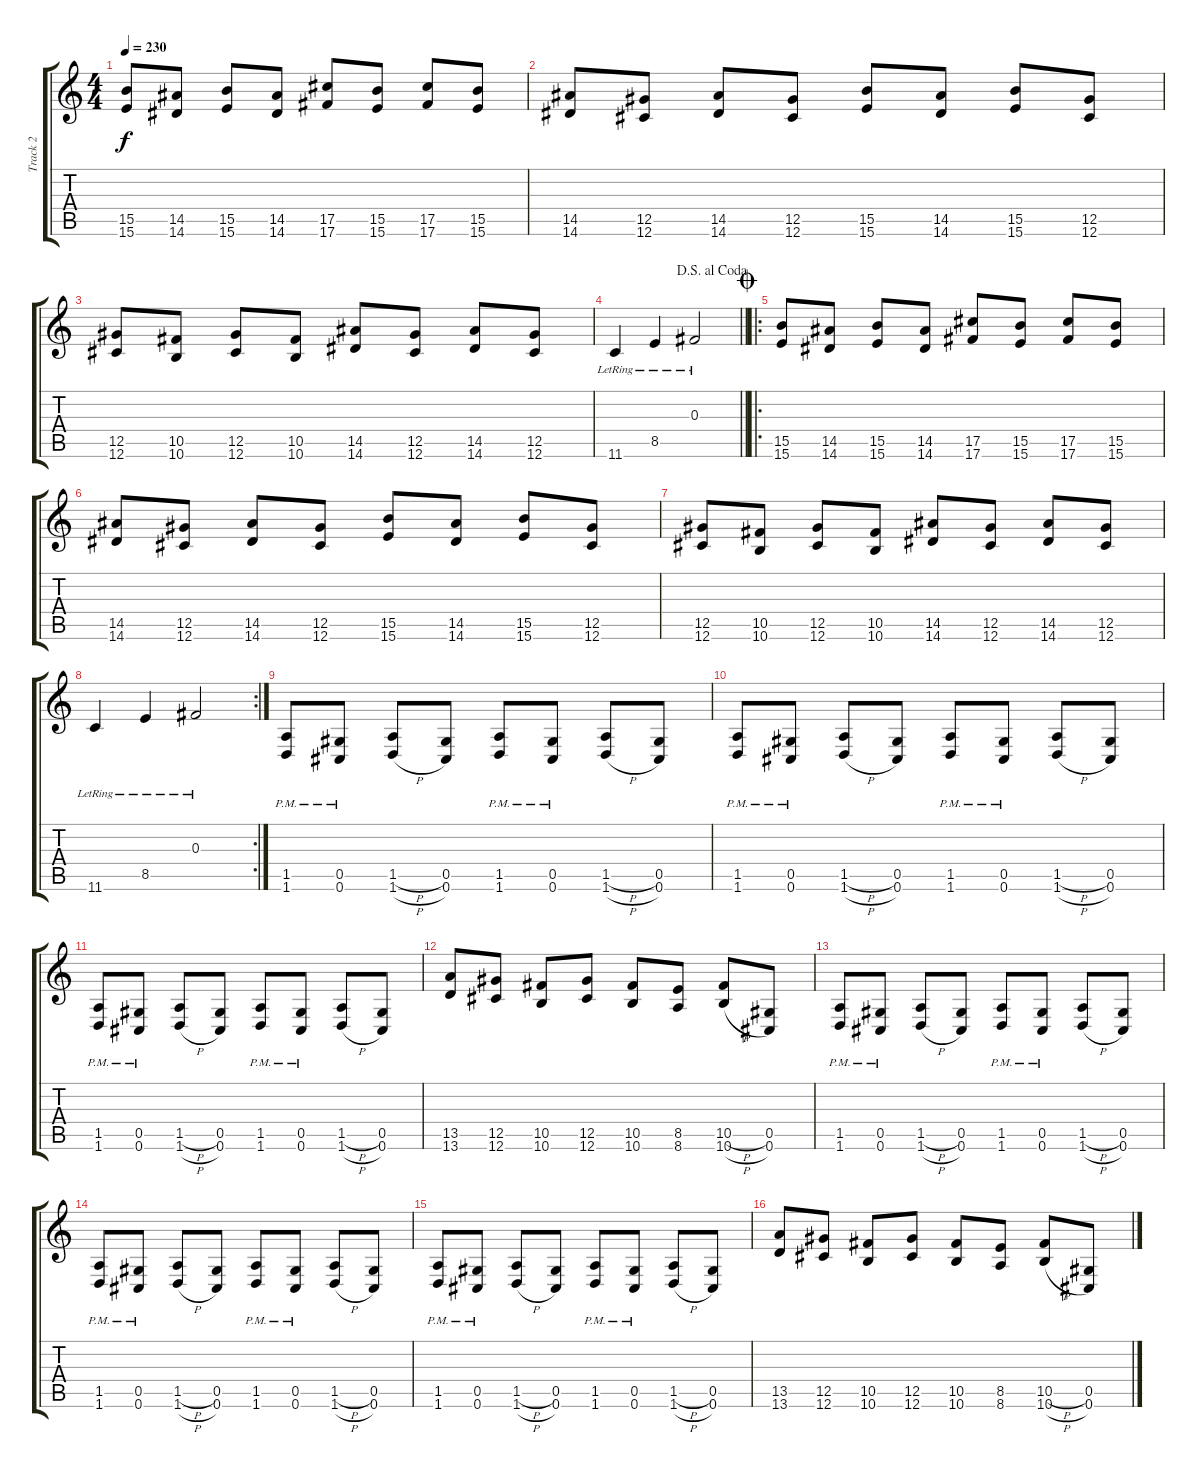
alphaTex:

\track ("Track 2" "Track 2") {instrument distortionguitar}
\staff {score tabs}
\tuning (Eb4 Bb3 Gb3 Db3 Ab2 Db2) {hide}
\ts (4 4)
\tempo 230
\clef g2
\ks c
(15.5 15.6).8{dy f} (14.5 14.6).8 (15.5 15.6).8 (14.5 14.6).8 (17.5 17.6).8 (15.5 15.6).8 (17.5 17.6).8 (15.5 15.6).8 |
(14.5 14.6).8 (12.5 12.6).8 (14.5 14.6).8 (12.5 12.6).8 (15.5 15.6).8 (14.5 14.6).8 (15.5 15.6).8 (12.5 12.6).8 |
(12.5 12.6).8 (10.5 10.6).8 (12.5 12.6).8 (10.5 10.6).8 (14.5 14.6).8 (12.5 12.6).8 (14.5 14.6).8 (12.5 12.6).8 |
\jump dalsegnoalcoda
\barLineRight lightlight
11.6{lr}.4 8.5{lr}.4 0.3{lr}.2 |
\ro
\jump coda
(15.5 15.6).8 (14.5 14.6).8 (15.5 15.6).8 (14.5 14.6).8 (17.5 17.6).8 (15.5 15.6).8 (17.5 17.6).8 (15.5 15.6).8 |
(14.5 14.6).8 (12.5 12.6).8 (14.5 14.6).8 (12.5 12.6).8 (15.5 15.6).8 (14.5 14.6).8 (15.5 15.6).8 (12.5 12.6).8 |
(12.5 12.6).8 (10.5 10.6).8 (12.5 12.6).8 (10.5 10.6).8 (14.5 14.6).8 (12.5 12.6).8 (14.5 14.6).8 (12.5 12.6).8 |
\rc 2
11.6{lr}.4 8.5{lr}.4 0.3{lr}.2 |
(1.5{pm} 1.6{pm}).8 (0.5{pm} 0.6{pm}).8 (1.5{h} 1.6{h}).8 (0.5 0.6).8 (1.5{pm} 1.6{pm}).8 (0.5{pm} 0.6{pm}).8 (1.5{h} 1.6{h}).8 (0.5 0.6).8 |
(1.5{pm} 1.6{pm}).8 (0.5{pm} 0.6{pm}).8 (1.5{h} 1.6{h}).8 (0.5 0.6).8 (1.5{pm} 1.6{pm}).8 (0.5{pm} 0.6{pm}).8 (1.5{h} 1.6{h}).8 (0.5 0.6).8 |
(1.5{pm} 1.6{pm}).8 (0.5{pm} 0.6{pm}).8 (1.5{h} 1.6{h}).8 (0.5 0.6).8 (1.5{pm} 1.6{pm}).8 (0.5{pm} 0.6{pm}).8 (1.5{h} 1.6{h}).8 (0.5 0.6).8 |
(13.5 13.6).8 (12.5 12.6).8 (10.5 10.6).8 (12.5 12.6).8 (10.5 10.6).8 (8.5 8.6).8 (10.5{h} 10.6{h}).8 (0.5 0.6).8 |
(1.5{pm} 1.6{pm}).8 (0.5{pm} 0.6{pm}).8 (1.5{h} 1.6{h}).8 (0.5 0.6).8 (1.5{pm} 1.6{pm}).8 (0.5{pm} 0.6{pm}).8 (1.5{h} 1.6{h}).8 (0.5 0.6).8 |
(1.5{pm} 1.6{pm}).8 (0.5{pm} 0.6{pm}).8 (1.5{h} 1.6{h}).8 (0.5 0.6).8 (1.5{pm} 1.6{pm}).8 (0.5{pm} 0.6{pm}).8 (1.5{h} 1.6{h}).8 (0.5 0.6).8 |
(1.5{pm} 1.6{pm}).8 (0.5{pm} 0.6{pm}).8 (1.5{h} 1.6{h}).8 (0.5 0.6).8 (1.5{pm} 1.6{pm}).8 (0.5{pm} 0.6{pm}).8 (1.5{h} 1.6{h}).8 (0.5 0.6).8 |
(13.5 13.6).8 (12.5 12.6).8 (10.5 10.6).8 (12.5 12.6).8 (10.5 10.6).8 (8.5 8.6).8 (10.5{h} 10.6{h}).8 (0.5 0.6).8
